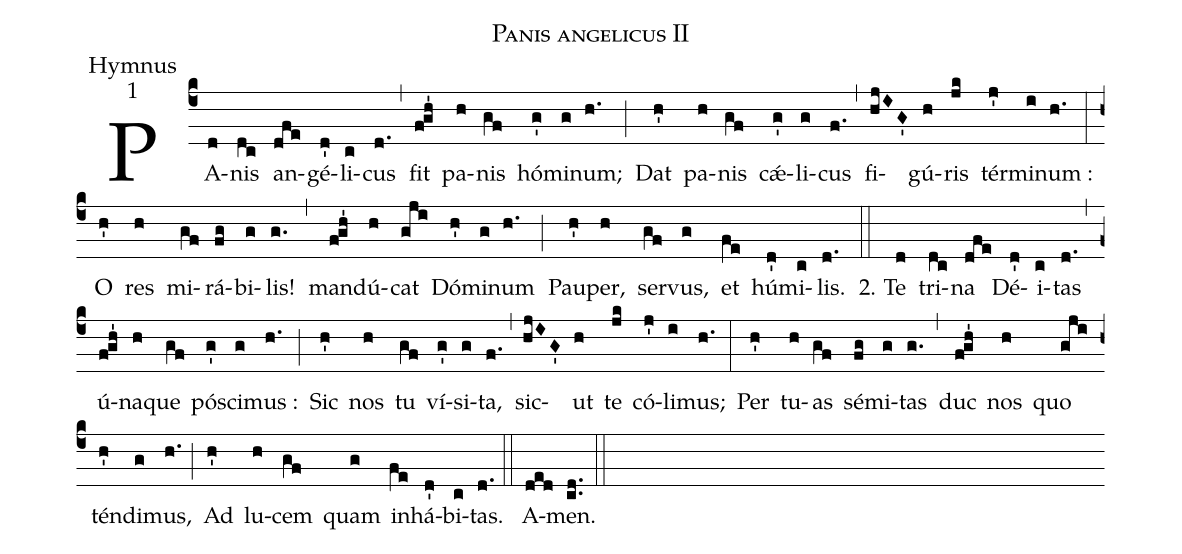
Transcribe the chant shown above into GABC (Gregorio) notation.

name:Panis angelicus II;
office-part:Hymnus;
mode:1;
%%
(c4) PA(d)nis(dc) an(dfe)gé(d')li(c)cus(d.) (,) fit(f!gh') pa(h)nis(gf) hó(g')mi(g)num;(h.) (;)
Dat(h') pa(h)nis(gf) cǽ(g')li(g)cus(f.) (,) fi(hjIG')gú(h)ris(jk) tér(j')mi(i)num :(h.) (:)
O(h') res(h) mi(gf)rá(fg)bi(g)lis!(g.) (,) man(f!gh')dú(h)cat(gji) Dó(h')mi(g)num(h.) (;)
Pau(h')per,(h) ser(gf)vus,(g) et(fe) hú(d')mi(c)lis.(d.) (::)
2. Te(d) tri(dc)na(dfe) Dé(d')i(c)tas(d.) (,) ú(f!gh')na(h)que(gf) pó(g')sci(g)mus :(h.) (;)
Sic(h') nos(h) tu(gf) ví(g')si(g)ta,(f.) (,) sic(hjIG')ut(h) te(jk) có(j')li(i)mus;(h.) (:)
Per(h') tu(h)as(gf) sé(fg)mi(g)tas(g.) (,) duc(f!gh') nos(h) quo(gji) tén(h')di(g)mus,(h.) (;)
Ad(h') lu(h)cem(gf) quam(g) in(fe)há(d')bi(c)tas.(d.) (::)
A(ded)men.(cd..) (::)
